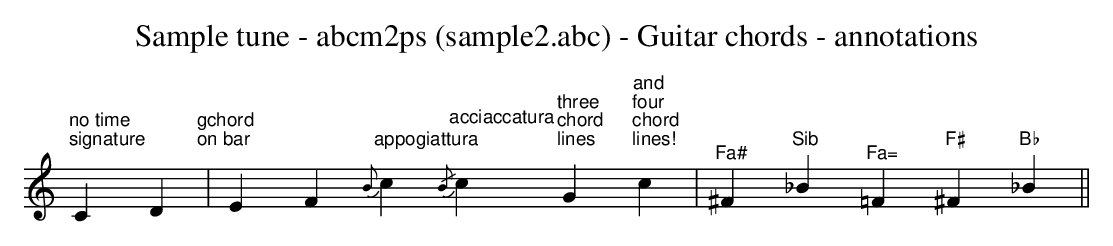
X:1
T:Sample tune - abcm2ps (sample2.abc) - Guitar chords - annotations
L:1/4
M:none
K:C
"no time""signature"CD"gchord""on bar"|EF\
"appogiattura"{B}c "acciaccatura"{/B}c \
"three\nchord\nlines"G "and""four""chord""lines!"c| \
"^Fa\#"^F "^Si\b"_B "^Fa\="=F \
"F#"^F "Bb"_B||
